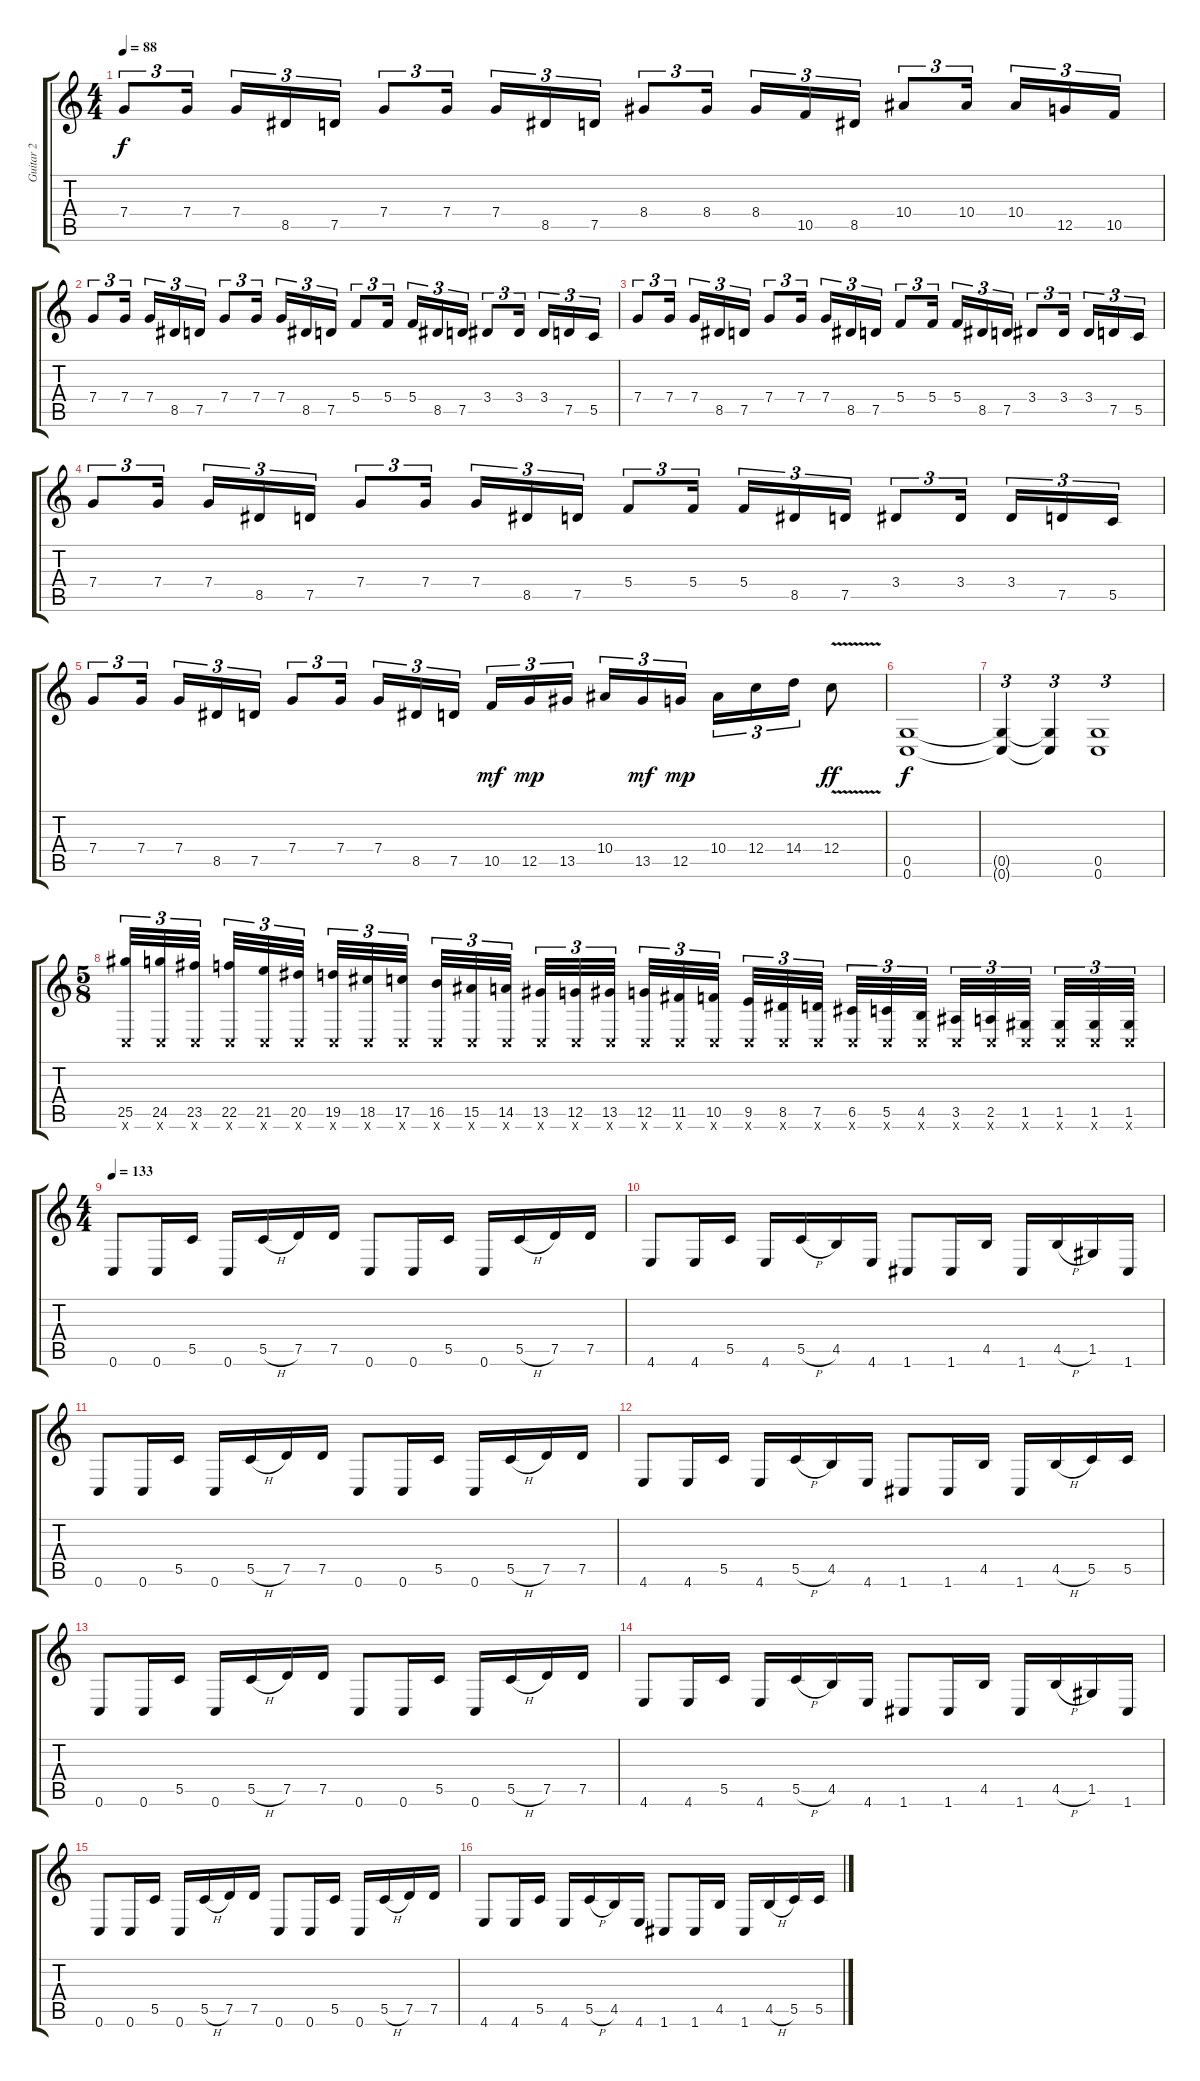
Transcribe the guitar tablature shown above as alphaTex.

\track ("Guitar 2" "Guitar 2") {instrument overdrivenguitar}
\staff {score tabs}
\tuning (D4 A3 F3 C3 G2 C2) {hide}
\ts (4 4)
\tempo 88
\clef g2
\ks c
7.4.8{tu (3 2) dy f} 7.4.16{tu (3 2)} 7.4.16{tu (3 2)} 8.5.16{tu (3 2)} 7.5.16{tu (3 2)} 7.4.8{tu (3 2)} 7.4.16{tu (3 2)} 7.4.16{tu (3 2)} 8.5.16{tu (3 2)} 7.5.16{tu (3 2)} 8.4.8{tu (3 2)} 8.4.16{tu (3 2)} 8.4.16{tu (3 2)} 10.5.16{tu (3 2)} 8.5.16{tu (3 2)} 10.4.8{tu (3 2)} 10.4.16{tu (3 2)} 10.4.16{tu (3 2)} 12.5.16{tu (3 2)} 10.5.16{tu (3 2)} |
7.4.8{tu (3 2)} 7.4.16{tu (3 2)} 7.4.16{tu (3 2)} 8.5.16{tu (3 2)} 7.5.16{tu (3 2)} 7.4.8{tu (3 2)} 7.4.16{tu (3 2)} 7.4.16{tu (3 2)} 8.5.16{tu (3 2)} 7.5.16{tu (3 2)} 5.4.8{tu (3 2)} 5.4.16{tu (3 2)} 5.4.16{tu (3 2)} 8.5.16{tu (3 2)} 7.5.16{tu (3 2)} 3.4.8{tu (3 2)} 3.4.16{tu (3 2)} 3.4.16{tu (3 2)} 7.5.16{tu (3 2)} 5.5.16{tu (3 2)} |
7.4.8{tu (3 2)} 7.4.16{tu (3 2)} 7.4.16{tu (3 2)} 8.5.16{tu (3 2)} 7.5.16{tu (3 2)} 7.4.8{tu (3 2)} 7.4.16{tu (3 2)} 7.4.16{tu (3 2)} 8.5.16{tu (3 2)} 7.5.16{tu (3 2)} 5.4.8{tu (3 2)} 5.4.16{tu (3 2)} 5.4.16{tu (3 2)} 8.5.16{tu (3 2)} 7.5.16{tu (3 2)} 3.4.8{tu (3 2)} 3.4.16{tu (3 2)} 3.4.16{tu (3 2)} 7.5.16{tu (3 2)} 5.5.16{tu (3 2)} |
7.4.8{tu (3 2)} 7.4.16{tu (3 2)} 7.4.16{tu (3 2)} 8.5.16{tu (3 2)} 7.5.16{tu (3 2)} 7.4.8{tu (3 2)} 7.4.16{tu (3 2)} 7.4.16{tu (3 2)} 8.5.16{tu (3 2)} 7.5.16{tu (3 2)} 5.4.8{tu (3 2)} 5.4.16{tu (3 2)} 5.4.16{tu (3 2)} 8.5.16{tu (3 2)} 7.5.16{tu (3 2)} 3.4.8{tu (3 2)} 3.4.16{tu (3 2)} 3.4.16{tu (3 2)} 7.5.16{tu (3 2)} 5.5.16{tu (3 2)} |
7.4.8{tu (3 2)} 7.4.16{tu (3 2)} 7.4.16{tu (3 2)} 8.5.16{tu (3 2)} 7.5.16{tu (3 2)} 7.4.8{tu (3 2)} 7.4.16{tu (3 2)} 7.4.16{tu (3 2)} 8.5.16{tu (3 2)} 7.5.16{tu (3 2)} 10.5.16{tu (3 2) dy mf} 12.5.16{tu (3 2) dy mp} 13.5.16{tu (3 2)} 10.4.16{tu (3 2)} 13.5.16{tu (3 2) dy mf} 12.5.16{tu (3 2) dy mp} 10.4.16{tu (3 2)} 12.4.16{tu (3 2)} 14.4.16{tu (3 2)} 12.4{v}.8{dy ff} |
(0.5 0.6).1{dy f} |
(0.5{t} 0.6{t}).4{tu (3 2)} (0.5{t} 0.6{t}).4{tu (3 2)} (0.5 0.6).1{tu (3 2)} |
\ts (5 8)
(25.5 0.6{x}).32{tu (3 2)} (24.5 0.6{x}).32{tu (3 2)} (23.5 0.6{x}).32{tu (3 2)} (22.5 0.6{x}).32{tu (3 2)} (21.5 0.6{x}).32{tu (3 2)} (20.5 0.6{x}).32{tu (3 2)} (19.5 0.6{x}).32{tu (3 2)} (18.5 0.6{x}).32{tu (3 2)} (17.5 0.6{x}).32{tu (3 2)} (16.5 0.6{x}).32{tu (3 2)} (15.5 0.6{x}).32{tu (3 2)} (14.5 0.6{x}).32{tu (3 2)} (13.5 0.6{x}).32{tu (3 2)} (12.5 0.6{x}).32{tu (3 2)} (13.5 0.6{x}).32{tu (3 2)} (12.5 0.6{x}).32{tu (3 2)} (11.5 0.6{x}).32{tu (3 2)} (10.5 0.6{x}).32{tu (3 2)} (9.5 0.6{x}).32{tu (3 2)} (8.5 0.6{x}).32{tu (3 2)} (7.5 0.6{x}).32{tu (3 2)} (6.5 0.6{x}).32{tu (3 2)} (5.5 0.6{x}).32{tu (3 2)} (4.5 0.6{x}).32{tu (3 2)} (3.5 0.6{x}).32{tu (3 2)} (2.5 0.6{x}).32{tu (3 2)} (1.5 0.6{x}).32{tu (3 2)} (1.5 0.6{x}).32{tu (3 2)} (1.5 0.6{x}).32{tu (3 2)} (1.5 0.6{x}).32{tu (3 2)} |
\ts (4 4)
\tempo 133
0.6.8 0.6.16 5.5.16 0.6.16 5.5{h}.16 7.5.16 7.5.16 0.6.8 0.6.16 5.5.16 0.6.16 5.5{h}.16 7.5.16 7.5.16 |
4.6.8 4.6.16 5.5.16 4.6.16 5.5{h}.16 4.5.16 4.6.16 1.6.8 1.6.16 4.5.16 1.6.16 4.5{h}.16 1.5.16 1.6.16 |
0.6.8 0.6.16 5.5.16 0.6.16 5.5{h}.16 7.5.16 7.5.16 0.6.8 0.6.16 5.5.16 0.6.16 5.5{h}.16 7.5.16 7.5.16 |
4.6.8 4.6.16 5.5.16 4.6.16 5.5{h}.16 4.5.16 4.6.16 1.6.8 1.6.16 4.5.16 1.6.16 4.5{h}.16 5.5.16 5.5.16 |
0.6.8 0.6.16 5.5.16 0.6.16 5.5{h}.16 7.5.16 7.5.16 0.6.8 0.6.16 5.5.16 0.6.16 5.5{h}.16 7.5.16 7.5.16 |
4.6.8 4.6.16 5.5.16 4.6.16 5.5{h}.16 4.5.16 4.6.16 1.6.8 1.6.16 4.5.16 1.6.16 4.5{h}.16 1.5.16 1.6.16 |
0.6.8 0.6.16 5.5.16 0.6.16 5.5{h}.16 7.5.16 7.5.16 0.6.8 0.6.16 5.5.16 0.6.16 5.5{h}.16 7.5.16 7.5.16 |
4.6.8 4.6.16 5.5.16 4.6.16 5.5{h}.16 4.5.16 4.6.16 1.6.8 1.6.16 4.5.16 1.6.16 4.5{h}.16 5.5.16 5.5.16
